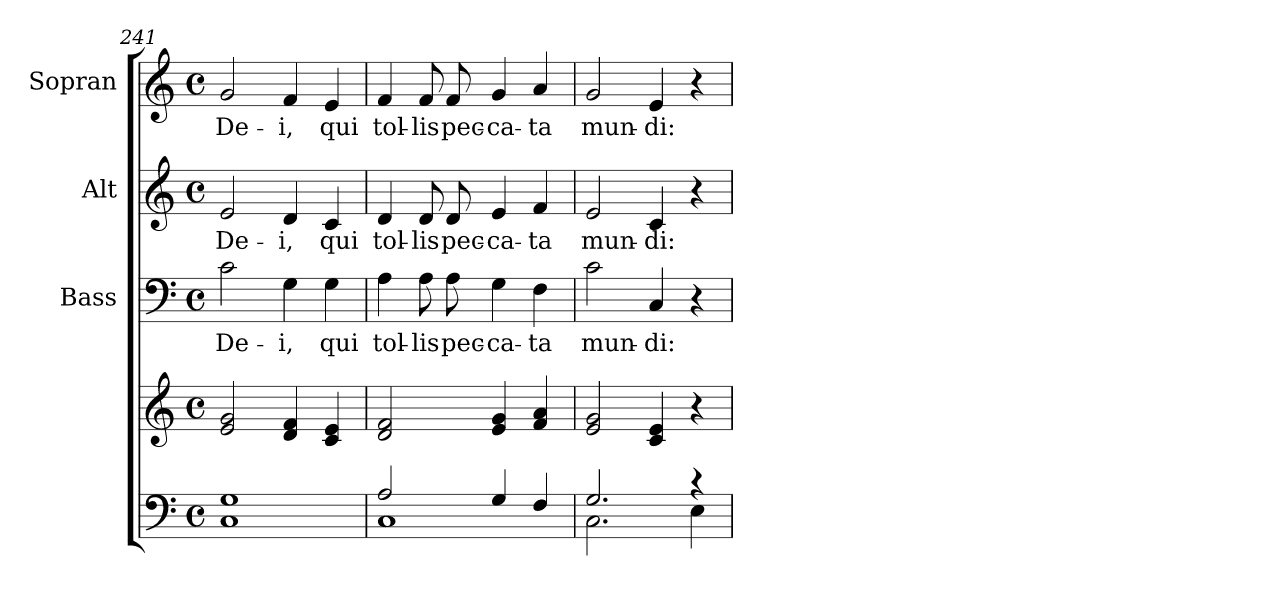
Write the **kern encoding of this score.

**kern	**kern	**kern	**text	**kern	**text	**kern	**text
*part4	*part4	*part3	*part3	*part2	*part2	*part1	*part1
*staff5	*staff4	*staff3	*staff3	*staff2	*staff2	*staff1	*staff1
*	*	*I"Bass	*	*I"Alt	*	*I"Sopran	*
*	*	*I'B.	*	*I'A	*	*I'S	*
*clefF4	*clefG2	*clefF4	*	*clefG2	*	*clefG2	*
*k[]	*k[]	*k[]	*	*k[]	*	*k[]	*
*C:	*C:	*C:	*	*C:	*	*C:	*
*M4/4	*M4/4	*M4/4	*	*M4/4	*	*M4/4	*
*met(c)	*met(c)	*met(c)	*	*met(c)	*	*met(c)	*
=241	=241	=241	=241	=241	=241	=241	=241
!	!	!	!LO:LY:b	!	!LO:LY:b	!	!LO:LY:b
1C 1G	2e/ 2g/	2c\	De-	2e/	De-	2g/	De-
!	!	!	!LO:LY:b	!	!LO:LY:b	!	!LO:LY:b
.	4d/ 4f/	4G\	-i,	4d/	-i,	4f/	-i,
!	!	!	!LO:LY:b	!	!LO:LY:b	!	!LO:LY:b
.	4c/ 4e/	4G\	qui	4c/	qui	4e/	qui
=242	=242	=242	=242	=242	=242	=242	=242
*^	*	*	*	*	*	*	*
!	!	!	!	!LO:LY:b	!	!LO:LY:b	!	!LO:LY:b
2A/	1C	2d/ 2f/	4A\	tol-	4d/	tol-	4f/	tol-
!	!	!	!	!LO:LY:b	!	!LO:LY:b	!	!LO:LY:b
.	.	.	8A\	-lis	8d/	-lis	8f/	-lis
!	!	!	!	!LO:LY:b	!	!LO:LY:b	!	!LO:LY:b
.	.	.	8A\	pec-	8d/	pec-	8f/	pec-
!	!	!	!	!LO:LY:b	!	!LO:LY:b	!	!LO:LY:b
4G/	.	4e/ 4g/	4G\	-ca-	4e/	-ca-	4g/	-ca-
!	!	!	!	!LO:LY:b	!	!LO:LY:b	!	!LO:LY:b
4F/	.	4f/ 4a/	4F\	-ta	4f/	-ta	4a/	-ta
=243	=243	=243	=243	=243	=243	=243	=243	=243
!	!	!	!	!LO:LY:b	!	!LO:LY:b	!	!LO:LY:b
2.G/	2.C\	2e/ 2g/	2c\	mun-	2e/	mun-	2g/	mun-
!	!	!	!	!LO:LY:b	!	!LO:LY:b	!	!LO:LY:b
.	.	4c/ 4e/	4C/	-di:	4c/	-di:	4e/	-di:
4rc	4E\	4r	4r	.	4r	.	4r	.
*v	*v	*	*	*	*	*	*	*
=	=	=	=	=	=	=	=
*-	*-	*-	*-	*-	*-	*-	*-
